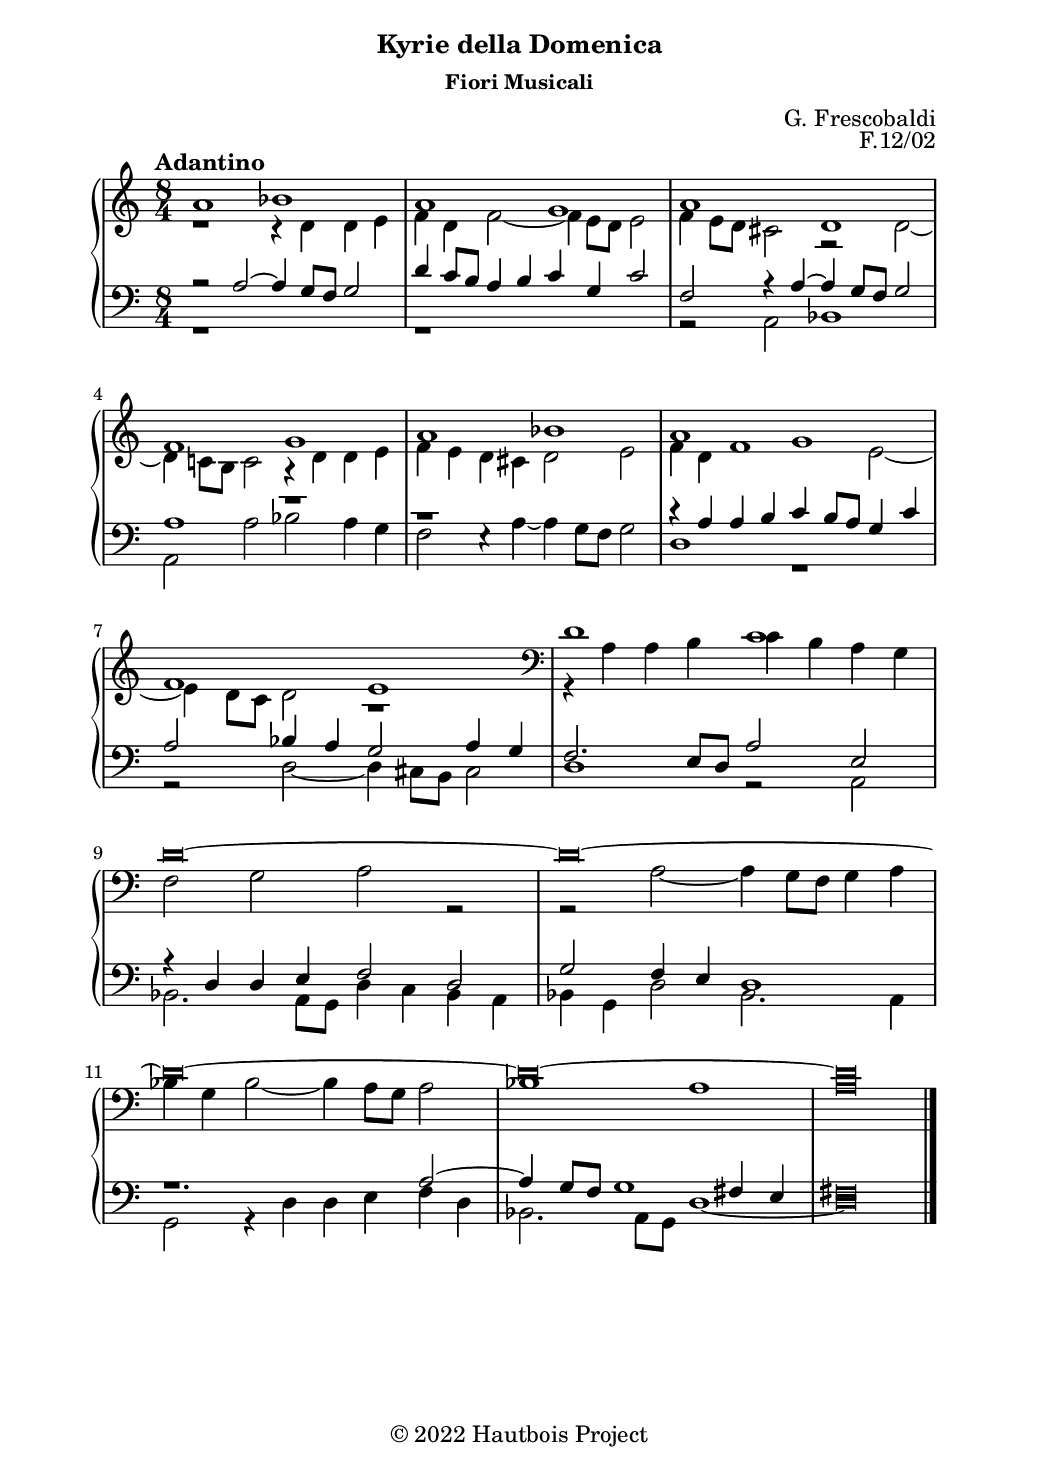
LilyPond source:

%! Title: KYRIE della Domenica
%! Subtitle: de Fiori Musicali
%! Subsubtitle:
%! Type: raw
%! Status: done
%! Remark:

\version "2.22.1"
\include "italiano.ly"

%****************************************************************
% Start cut-&-pastable-section

%****************************************************************

\paper {
  % Set paper
  #(set-paper-size "b5")
  indent = 0\mm
  line-width = 145\mm
  ragged-right = ##f
  line-width = #(- line-width (* mm 3.000000) (* mm 1))
}

\layout {
  
}

%*****************************************
%  Set Header
%*****************************************
\header {
  %title = "KYRIE"
  subtitle = "Kyrie della Domenica"
  subsubtitle = "Fiori Musicali"
  composer = "G. Frescobaldi"
  opus = "F.12/02"
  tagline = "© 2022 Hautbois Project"
}

%*****************************************
% Start Voice
% Write the voices here
%*****************************************
MyMeter = \time 8/4
MyTempo = \tempo "Adantino"
MyKey = \key do \major
PieceName = "KYRIE. della Domenica"

ManualI = \relative la' {
  % bar 1 - 3
  la1 sib | la sol | la re, |
  
  % bar 4 - 6
  fa sol | la sib | la sol |
  
  % bar 7 - 9
  fa mi |
  \clef "bass" re do |
  \once \override NoteHead.style = #'baroque
  re\breve*1~ |
  
  % bar 10 - 12
  \once \override NoteHead.style = #'baroque
  re\breve*1~ | 
  \once \override NoteHead.style = #'baroque
  re\breve*1~ |
  \once \override NoteHead.style = #'baroque
  re\breve*1~ |
  
  % bar 13 : additional
  \once \override NoteHead.style = #'baroque
  re\breve*1~ |
  
  \bar "|."
}

ManualII = \relative re' {
  % bar 1 - 3
  r1 r4 re re mi |
  fa re fa2~ fa4 mi8 re mi2 |
  fa4 mi8 re dod2 r2 re2~ |
  
  % bar 4 - 6
  re4 do!8 si do2 r4 re re mi|
  fa mi re dod re2 mi2 |
  fa4 re fa1 mi2~ |
  
  % bar 7 - 9
  mi4 re8 do re2 r1 |
  r4 la la si do si la sol |
  fa2 sol la r |
  
  % bar 10 - 12
  r la2~ la4 sol8 fa sol4 la |
  sib sol sib2~ sib4 la8 sol la2 |
  sib1 la |
  
  % bar 13 : additional
  \once \override NoteHead.style = #'baroque
  la\breve*1 |
  
  \bar "|."
}

ManualIII = \relative la {
  % bar 1 - 3
  r2 la2~ la4 sol8 fa sol2 |
  re'4 do8 si la4 si do sol do2 |
  fa, r4 la4~ la sol8 fa sol2 |
  
  % bar 4 - 6
  la1 r1 | r1*2 |
  r4 la4 la si do si8 la sol4 do |
  
  % bar 7 - 9
  la2 sib4 la sol2 la4 sol |
  fa2. mi8 re la'2 mi |
  r4 re re mi fa2 re |
  
  % bar 10 - 12
  sol fa4 mi re1 |
  r1. la'2~ |
  la4 sol8 fa sol1 fad4 mi |
  
  % bar 13 : additional
  \once \override NoteHead.style = #'baroque
  fad\breve*1 |
  
  \bar "|."
}

PedalI = \relative la, {
  % bar 1 - 3
  r1*2 | r1*2 | r2 la2 sib1 |
  
  % bar 4 - 6
  la2 la' sib la4 sol |
  fa2 mi4\rest la~ la sol8 fa sol2 |
  re1 r1 |
  
  % bar 7 - 9
  r2 re2~ re4 dod8 si dod2 |
  re1 r2 la2 |
  sib2. la8 sol re'4 do sib la |
  
  % bar 10 - 12
  sib sol re'2 sib2. la4 |
  sol2 r4 re' re mi fa re |
  sib2. la8 sol re'1~ |
  
  % bar 13 : additional
  \once \override NoteHead.style = #'baroque
  re\breve*1 |
  
  \bar "|."
}

%*****************************************
%  Start Score
%*****************************************

%\markup { \vspace #1 }
\score {
  \header {
    %piece = \PieceName
  }
  \new PianoStaff <<
    \new Staff { 
      \clef "treble" 
      \MyTempo
      \MyKey
      \MyMeter
      <<
        \ManualI
        \\
        \ManualII
      >>
    }
    \new Staff { 
      \clef "bass" 
      \MyTempo
      \MyKey
      \MyMeter
      <<
        \ManualIII
        \\
        \PedalI
      >>
    }
  >>
}